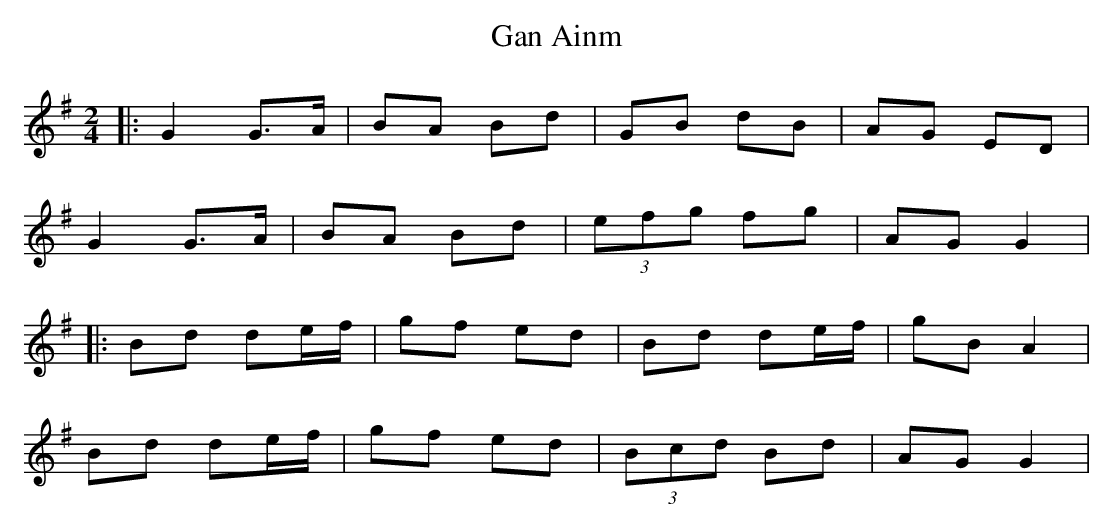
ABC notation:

X:1
T:Gan Ainm
M:2/4
L:1/8
K:G
|: G2 G>A | BA Bd | GB dB | AG ED |
G2 G>A | BA Bd | (3efg fg | AG G2 |
|: Bd de/f/ | gf ed | Bd de/f/ | gB A2 |
Bd de/f/ | gf ed | (3Bcd Bd | AG G2 |
